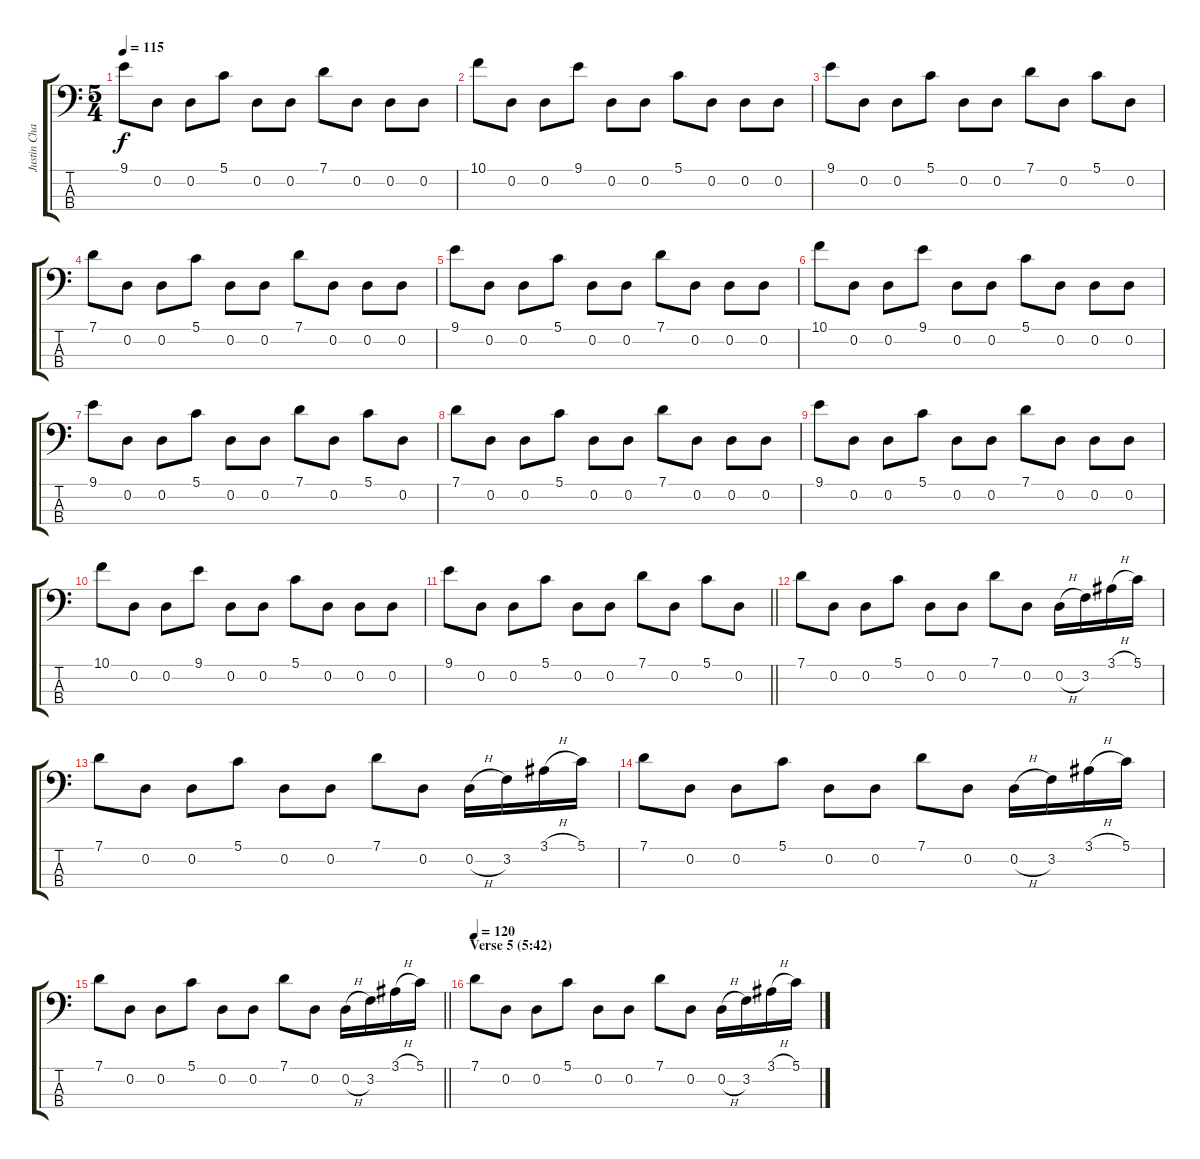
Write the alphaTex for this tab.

\track ("Justin Chancellor" "Justin Cha") {instrument electricbassfinger}
\staff {score tabs}
\tuning (G2 D2 A1 D1) {hide}
\ts (5 4)
\tempo 115
\clef f4
\ks c
9.1.8{dy f} 0.2.8 0.2.8 5.1.8 0.2.8 0.2.8 7.1.8 0.2.8 0.2.8 0.2.8 |
10.1.8 0.2.8 0.2.8 9.1.8 0.2.8 0.2.8 5.1.8 0.2.8 0.2.8 0.2.8 |
9.1.8 0.2.8 0.2.8 5.1.8 0.2.8 0.2.8 7.1.8 0.2.8 5.1.8 0.2.8 |
7.1.8 0.2.8 0.2.8 5.1.8 0.2.8 0.2.8 7.1.8 0.2.8 0.2.8 0.2.8 |
9.1.8 0.2.8 0.2.8 5.1.8 0.2.8 0.2.8 7.1.8 0.2.8 0.2.8 0.2.8 |
10.1.8 0.2.8 0.2.8 9.1.8 0.2.8 0.2.8 5.1.8 0.2.8 0.2.8 0.2.8 |
9.1.8 0.2.8 0.2.8 5.1.8 0.2.8 0.2.8 7.1.8 0.2.8 5.1.8 0.2.8 |
7.1.8 0.2.8 0.2.8 5.1.8 0.2.8 0.2.8 7.1.8 0.2.8 0.2.8 0.2.8 |
9.1.8 0.2.8 0.2.8 5.1.8 0.2.8 0.2.8 7.1.8 0.2.8 0.2.8 0.2.8 |
10.1.8 0.2.8 0.2.8 9.1.8 0.2.8 0.2.8 5.1.8 0.2.8 0.2.8 0.2.8 |
\barLineRight lightlight
9.1.8 0.2.8 0.2.8 5.1.8 0.2.8 0.2.8 7.1.8 0.2.8 5.1.8 0.2.8 |
7.1.8 0.2.8 0.2.8 5.1.8 0.2.8 0.2.8 7.1.8 0.2.8 0.2{h}.16 3.2.16 3.1{h}.16 5.1.16 |
7.1.8 0.2.8 0.2.8 5.1.8 0.2.8 0.2.8 7.1.8 0.2.8 0.2{h}.16 3.2.16 3.1{h}.16 5.1.16 |
7.1.8 0.2.8 0.2.8 5.1.8 0.2.8 0.2.8 7.1.8 0.2.8 0.2{h}.16 3.2.16 3.1{h}.16 5.1.16 |
\barLineRight lightlight
7.1.8 0.2.8 0.2.8 5.1.8 0.2.8 0.2.8 7.1.8 0.2.8 0.2{h}.16 3.2.16 3.1{h}.16 5.1.16 |
\section ("" "Verse 5 (5:42)")
\tempo 120
7.1.8 0.2.8 0.2.8 5.1.8 0.2.8 0.2.8 7.1.8 0.2.8 0.2{h}.16 3.2.16 3.1{h}.16 5.1.16
